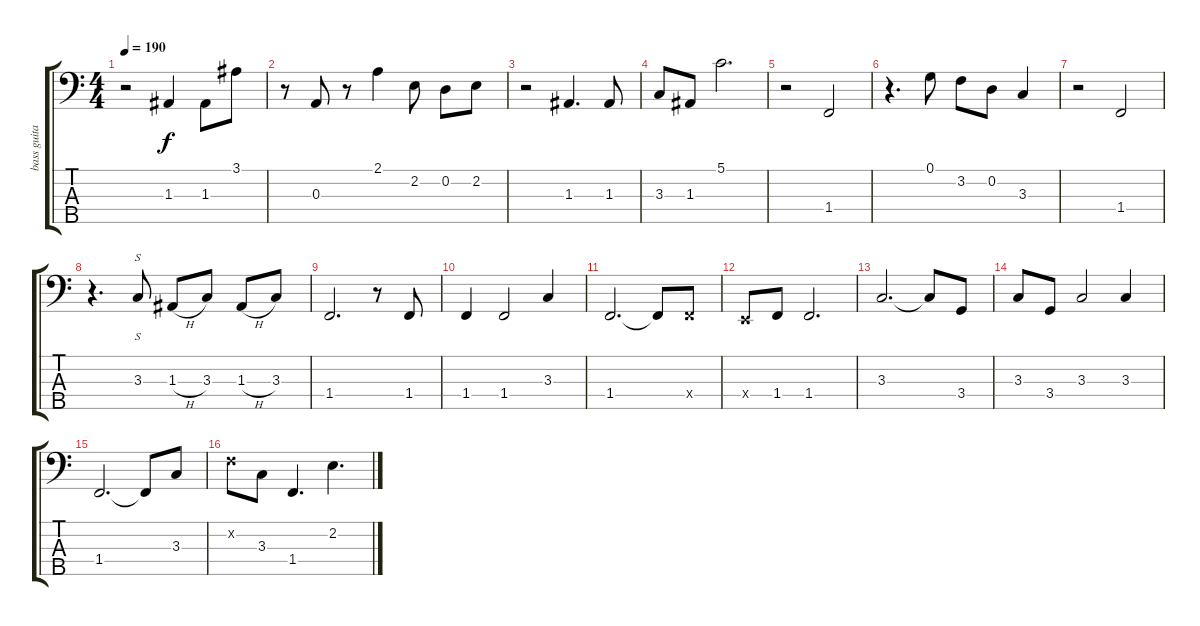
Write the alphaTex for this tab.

\track ("bass guitar" "bass guita") {instrument electricbassfinger}
\staff {score tabs}
\tuning (G2 D2 A1 E1 B0) {hide}
\ts (4 4)
\tempo 190
\clef f4
\ks c
r.2{dy f} 1.3.4 1.3.8 3.1.8 |
r.8 0.3.8 r.8 2.1.4 2.2.8 0.2.8 2.2.8 |
r.2 1.3.4{d} 1.3.8 |
3.3.8 1.3.8 5.1.2{d} |
r.2 1.4.2 |
r.4{d} 0.1.8 3.2.8 0.2.8 3.3.4 |
r.2 1.4.2 |
r.4{d} 3.3.8{s} 1.3{h}.8 3.3.8 1.3{h}.8 3.3.8 |
1.4.2{d} r.8 1.4.8 |
1.4.4 1.4.2 3.3.4 |
1.4.2{d} 1.4{t}.8 1.4{x}.8 |
0.4{x}.8 1.4.8 1.4.2{d} |
3.3.2{d} 3.3{t}.8 3.4.8 |
3.3.8 3.4.8 3.3.2 3.3.4 |
1.4.2{d} 1.4{t}.8 3.3.8 |
3.2{x}.8 3.3.8 1.4.4{d} 2.2.4{d}
